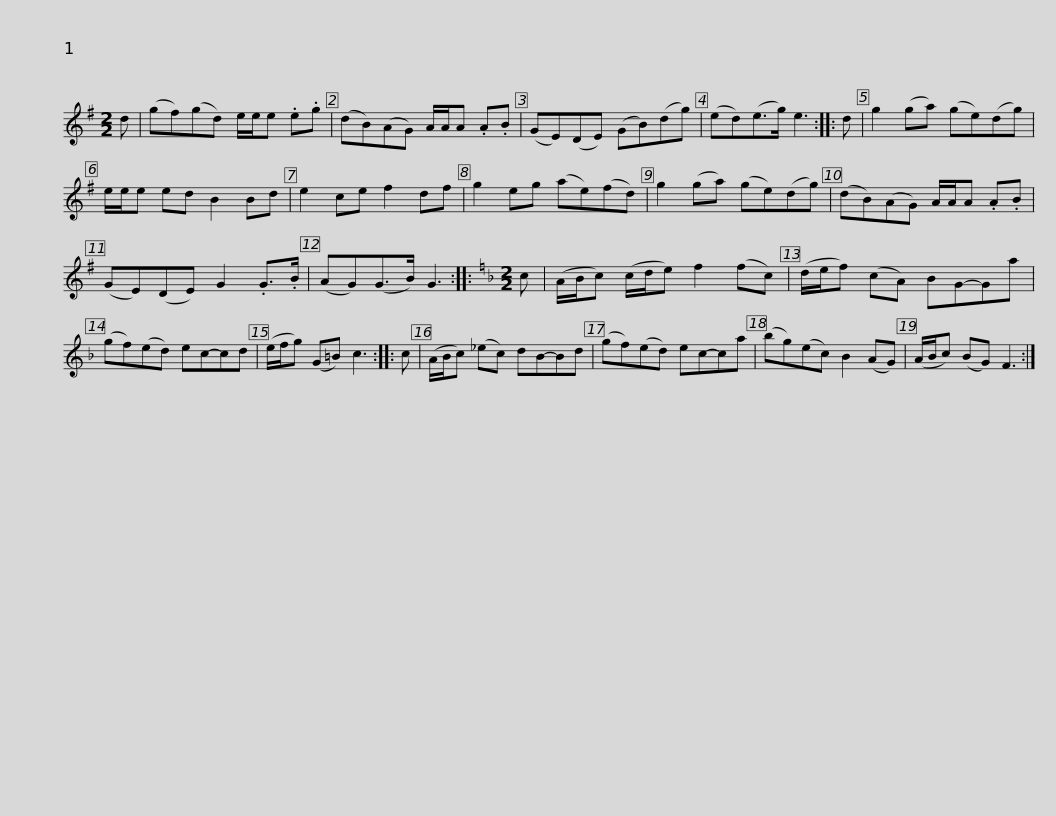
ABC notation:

X:1
L:1/8
M:2/2
I:linebreak $
K:G
V:1 treble
V:1
 d | (gf)(gd) e/e/e .e.g | (dB)(AG) A/A/A .A.B | (GE)(DE) (GB)(dg) | (ed)(e>g) e3 :: %5
 d | g2 (ga) (ge)(dg) |$ e/e/e ed B2 Bd | e2 ce f2 df | g2 eg (ae)(fd) | %10
 g2 (ga) (ge)(dg) | (dB)(AG) A/A/A .A.B | (GE)(DE) G2 .G>.B |$ (AG)(G>B) G3 ::[K:F][M:2/2] c | %15
 (A/B/c) (c/d/e) f2 (fc) | (d/e/f) (cA) BG-Ga | (gf)(ed) ec-cd | (e/f/g) (G=B) c3 ::$ c | %20
 (A/B/c) (_ec) dB-Bd | (gf)(ed) ec-ca | (bg)(ec) B2 (AG) | (A/B/c) (BG) F3 :| %24
